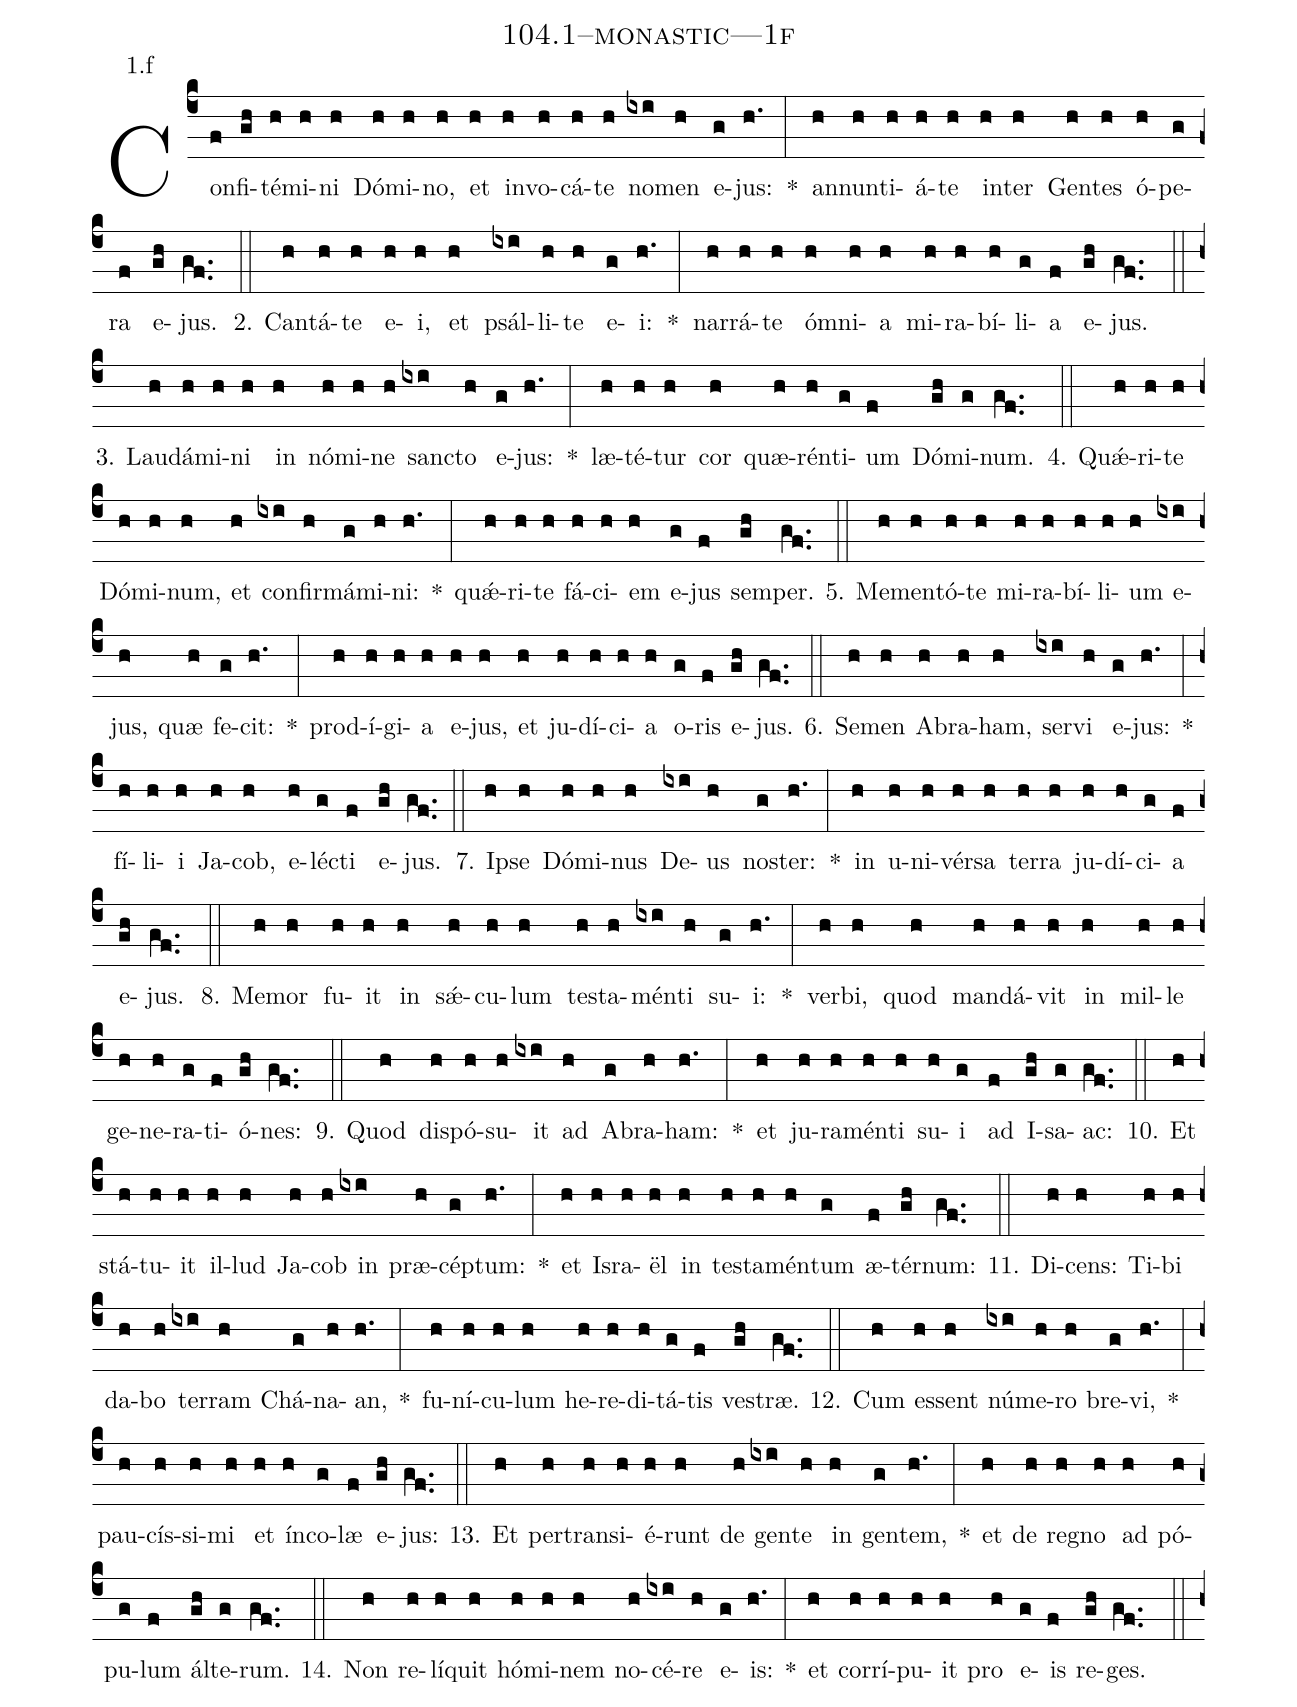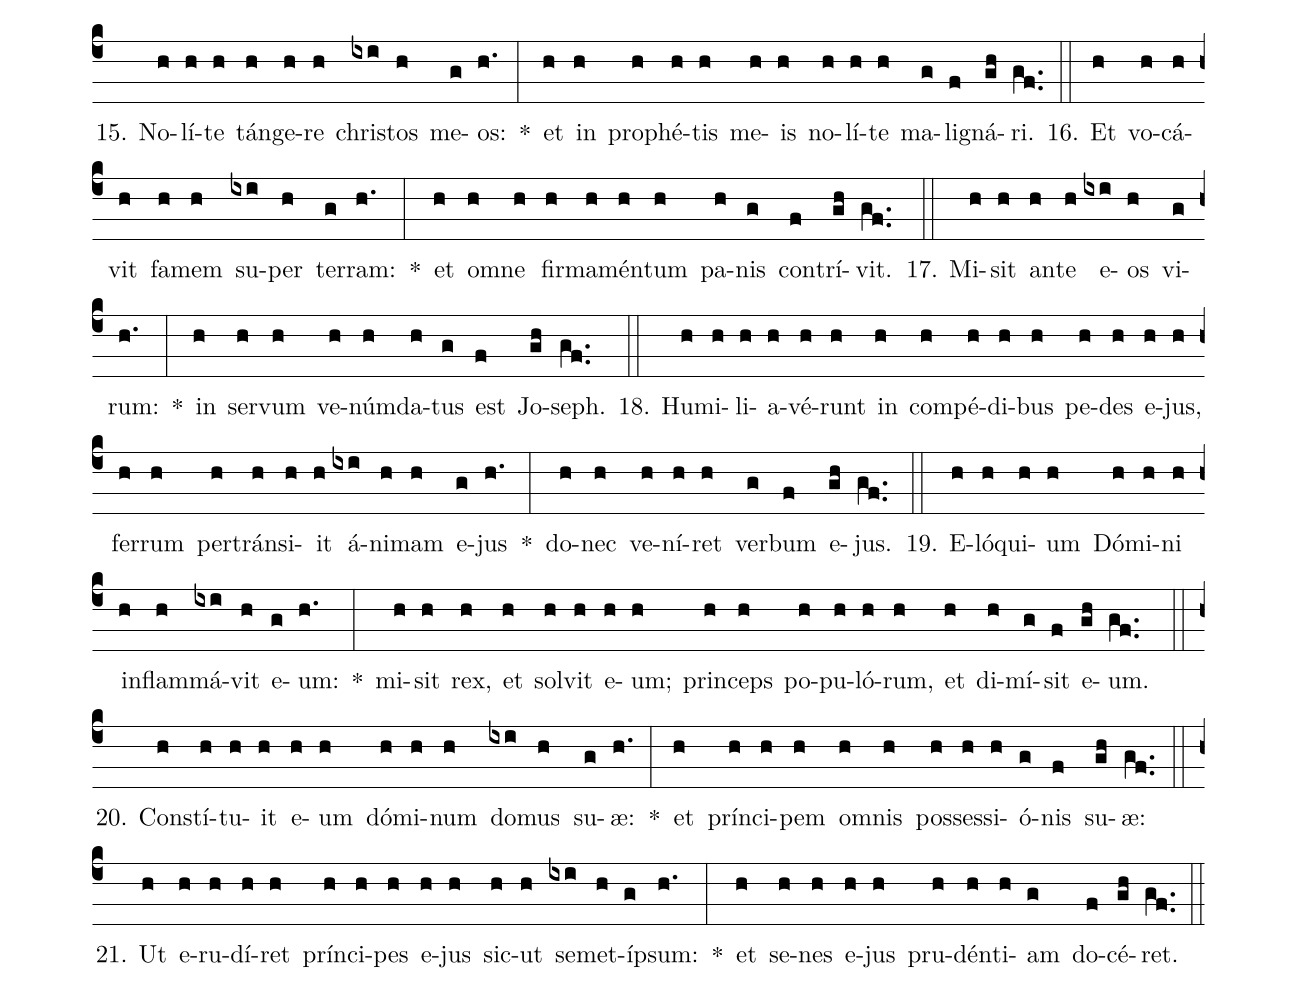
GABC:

name: 104.1--monastic---1f;
annotation: 1.f;
%%
(c4)Con(f)fi(gh)té(h)mi(h)ni(h) Dó(h)mi(h)no,(h) et(h) in(h)vo(h)cá(h)te(h) no(ixi)men(h) e(g)jus:(h.) *(:) an(h)nun(h)ti(h)á(h)te(h) in(h)ter(h) Gen(h)tes(h) ó(h)pe(g)ra(f) e(gh)jus.(gf..) (::)
2. Can(h)tá(h)te(h) e(h)i,(h) et(h) psál(ixi)li(h)te(h) e(g)i:(h.) *(:) nar(h)rá(h)te(h) óm(h)ni(h)a(h) mi(h)ra(h)bí(h)li(g)a(f) e(gh)jus.(gf..) (::)
3. Lau(h)dá(h)mi(h)ni(h) in(h) nó(h)mi(h)ne(h) sanc(ixi)to(h) e(g)jus:(h.) *(:) læ(h)té(h)tur(h) cor(h) quæ(h)rén(h)ti(g)um(f) Dó(gh)mi(g)num.(gf..) (::)
4. Quǽ(h)ri(h)te(h) Dó(h)mi(h)num,(h) et(h) con(ixi)fir(h)má(g)mi(h)ni:(h.) *(:) quǽ(h)ri(h)te(h) fá(h)ci(h)em(h) e(g)jus(f) sem(gh)per.(gf..) (::)
5. Me(h)men(h)tó(h)te(h) mi(h)ra(h)bí(h)li(h)um(h) e(ixi)jus,(h) quæ(h) fe(g)cit:(h.) *(:) prod(h)í(h)gi(h)a(h) e(h)jus,(h) et(h) ju(h)dí(h)ci(h)a(h) o(g)ris(f) e(gh)jus.(gf..) (::)
6. Se(h)men(h) A(h)bra(h)ham,(h) ser(ixi)vi(h) e(g)jus:(h.) *(:) fí(h)li(h)i(h) Ja(h)cob,(h) e(h)léc(g)ti(f) e(gh)jus.(gf..) (::)
7. Ip(h)se(h) Dó(h)mi(h)nus(h) De(ixi)us(h) nos(g)ter:(h.) *(:) in(h) u(h)ni(h)vér(h)sa(h) ter(h)ra(h) ju(h)dí(h)ci(g)a(f) e(gh)jus.(gf..) (::)
8. Me(h)mor(h) fu(h)it(h) in(h) sǽ(h)cu(h)lum(h) tes(h)ta(h)mén(ixi)ti(h) su(g)i:(h.) *(:) ver(h)bi,(h) quod(h) man(h)dá(h)vit(h) in(h) mil(h)le(h) ge(h)ne(h)ra(g)ti(f)ó(gh)nes:(gf..) (::)
9. Quod(h) dis(h)pó(h)su(h)it(ixi) ad(h) A(g)bra(h)ham:(h.) *(:) et(h) ju(h)ra(h)mén(h)ti(h) su(h)i(g) ad(f) I(gh)sa(g)ac:(gf..) (::)
10. Et(h) stá(h)tu(h)it(h) il(h)lud(h) Ja(h)cob(h) in(ixi) præ(h)cép(g)tum:(h.) *(:) et(h) Is(h)ra(h)ël(h) in(h) tes(h)ta(h)mén(h)tum(g) æ(f)tér(gh)num:(gf..) (::)
11. Di(h)cens:(h) Ti(h)bi(h) da(h)bo(h) ter(ixi)ram(h) Chá(g)na(h)an,(h.) *(:) fu(h)ní(h)cu(h)lum(h) he(h)re(h)di(h)tá(g)tis(f) ves(gh)træ.(gf..) (::)
12. Cum(h) es(h)sent(h) nú(ixi)me(h)ro(h) bre(g)vi,(h.) *(:) pau(h)cís(h)si(h)mi(h) et(h) ín(h)co(g)læ(f) e(gh)jus:(gf..) (::)
13. Et(h) per(h)trans(h)i(h)é(h)runt(h) de(h) gen(ixi)te(h) in(h) gen(g)tem,(h.) *(:) et(h) de(h) re(h)gno(h) ad(h) pó(h)pu(g)lum(f) ál(gh)te(g)rum.(gf..) (::)
14. Non(h) re(h)lí(h)quit(h) hó(h)mi(h)nem(h) no(h)cé(ixi)re(h) e(g)is:(h.) *(:) et(h) cor(h)rí(h)pu(h)it(h) pro(h) e(g)is(f) re(gh)ges.(gf..) (::)
15. No(h)lí(h)te(h) tán(h)ge(h)re(h) chris(ixi)tos(h) me(g)os:(h.) *(:) et(h) in(h) pro(h)phé(h)tis(h) me(h)is(h) no(h)lí(h)te(h) ma(g)li(f)gná(gh)ri.(gf..) (::)
16. Et(h) vo(h)cá(h)vit(h) fa(h)mem(h) su(ixi)per(h) ter(g)ram:(h.) *(:) et(h) om(h)ne(h) fir(h)ma(h)mén(h)tum(h) pa(h)nis(g) con(f)trí(gh)vit.(gf..) (::)
17. Mi(h)sit(h) an(h)te(h) e(ixi)os(h) vi(g)rum:(h.) *(:) in(h) ser(h)vum(h) ve(h)núm(h)da(h)tus(g) est(f) Jo(gh)seph.(gf..) (::)
18. Hu(h)mi(h)li(h)a(h)vé(h)runt(h) in(h) com(h)pé(h)di(h)bus(h) pe(h)des(h) e(h)jus,(h) fer(h)rum(h) per(h)tráns(h)i(h)it(h) á(ixi)ni(h)mam(h) e(g)jus(h.) *(:) do(h)nec(h) ve(h)ní(h)ret(h) ver(g)bum(f) e(gh)jus.(gf..) (::)
19. E(h)ló(h)qui(h)um(h) Dó(h)mi(h)ni(h) in(h)flam(h)má(ixi)vit(h) e(g)um:(h.) *(:) mi(h)sit(h) rex,(h) et(h) sol(h)vit(h) e(h)um;(h) prin(h)ceps(h) po(h)pu(h)ló(h)rum,(h) et(h) di(h)mí(g)sit(f) e(gh)um.(gf..) (::)
20. Con(h)stí(h)tu(h)it(h) e(h)um(h) dó(h)mi(h)num(h) do(ixi)mus(h) su(g)æ:(h.) *(:) et(h) prín(h)ci(h)pem(h) om(h)nis(h) pos(h)ses(h)si(h)ó(g)nis(f) su(gh)æ:(gf..) (::)
21. Ut(h) e(h)ru(h)dí(h)ret(h) prín(h)ci(h)pes(h) e(h)jus(h) sic(h)ut(h) se(ixi)met(h)íp(g)sum:(h.) *(:) et(h) se(h)nes(h) e(h)jus(h) pru(h)dén(h)ti(h)am(g) do(f)cé(gh)ret.(gf..) (::)
